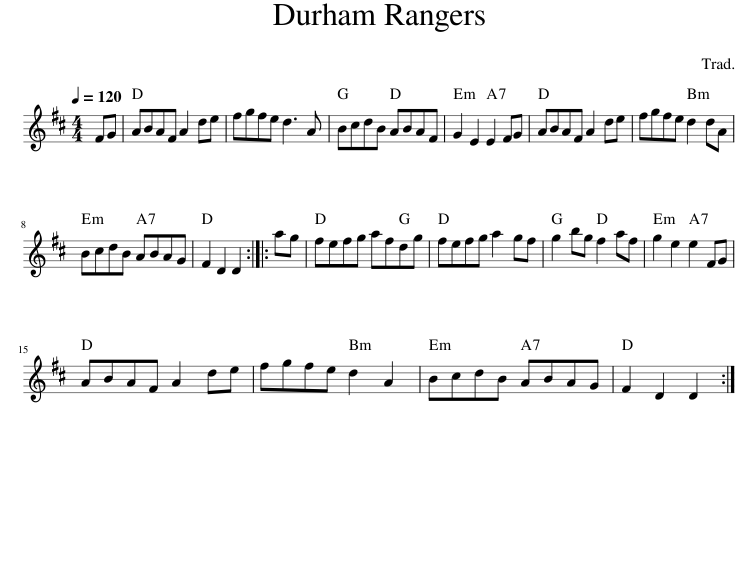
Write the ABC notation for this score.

X:1
L:1/8
Q:1/4=120
M:4/4
I:linebreak $
K:D
V:1 treble
V:1
 FG | ABAF A2 de | fgfe d3 A | BcdB ABAF | G2 E2 E2 FG | %5
 ABAF A2 de | fgfe d2 dA |$ BcdB ABAG | F2 D2 D2 :: ag | %10
 fefg afdg | fefg a2 gf | g2 bg f2 af | g2 e2 e2 FG |$ ABAF A2 de | %15
 fgfe d2 A2 | BcdB ABAG | F2 D2 D2 :| %18
